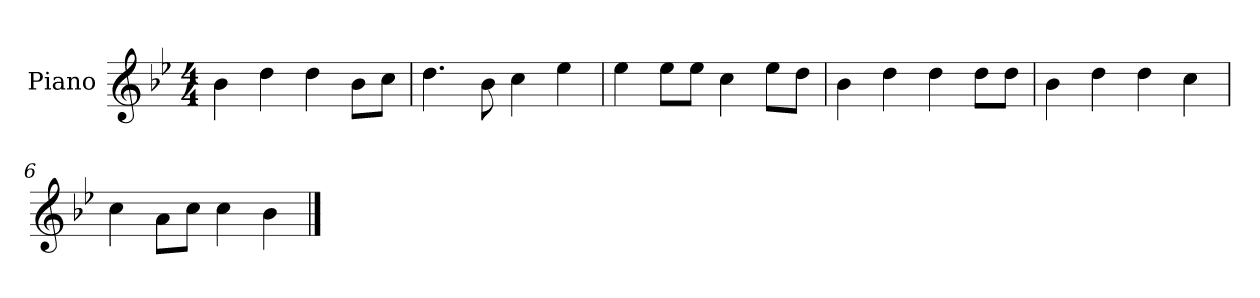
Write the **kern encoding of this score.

**kern
*part1
*staff1
*I"Piano
*I'P-no
*clefG2
*k[b-e-]
*M4/4
*MM90
=1
4b-\
4dd\
4dd\
8b-\L
8cc\J
=2
4.dd\
8b-\
4cc\
4ee-\
=3
4ee-\
8ee-\L
8ee-\J
4cc\
8ee-\L
8dd\J
=4
4b-\
4dd\
4dd\
8dd\L
8dd\J
=5
4b-\
4dd\
4dd\
4cc\
=6
4cc\
8a\L
8cc\J
4cc\
4b-\
==
*-
